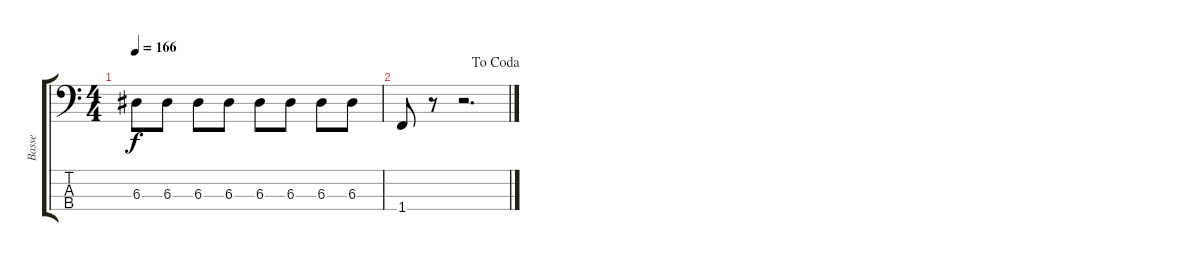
\track ("Basse" "Basse") {instrument electricbassfinger}
\staff {score tabs}
\tuning (G2 D2 A1 E1) {hide}
\ts (4 4)
\tempo 166
\clef f4
\ks c
6.3.8{dy f} 6.3.8 6.3.8 6.3.8 6.3.8 6.3.8 6.3.8 6.3.8 |
\jump dacoda
1.4.8 r.8 r.2{d}
